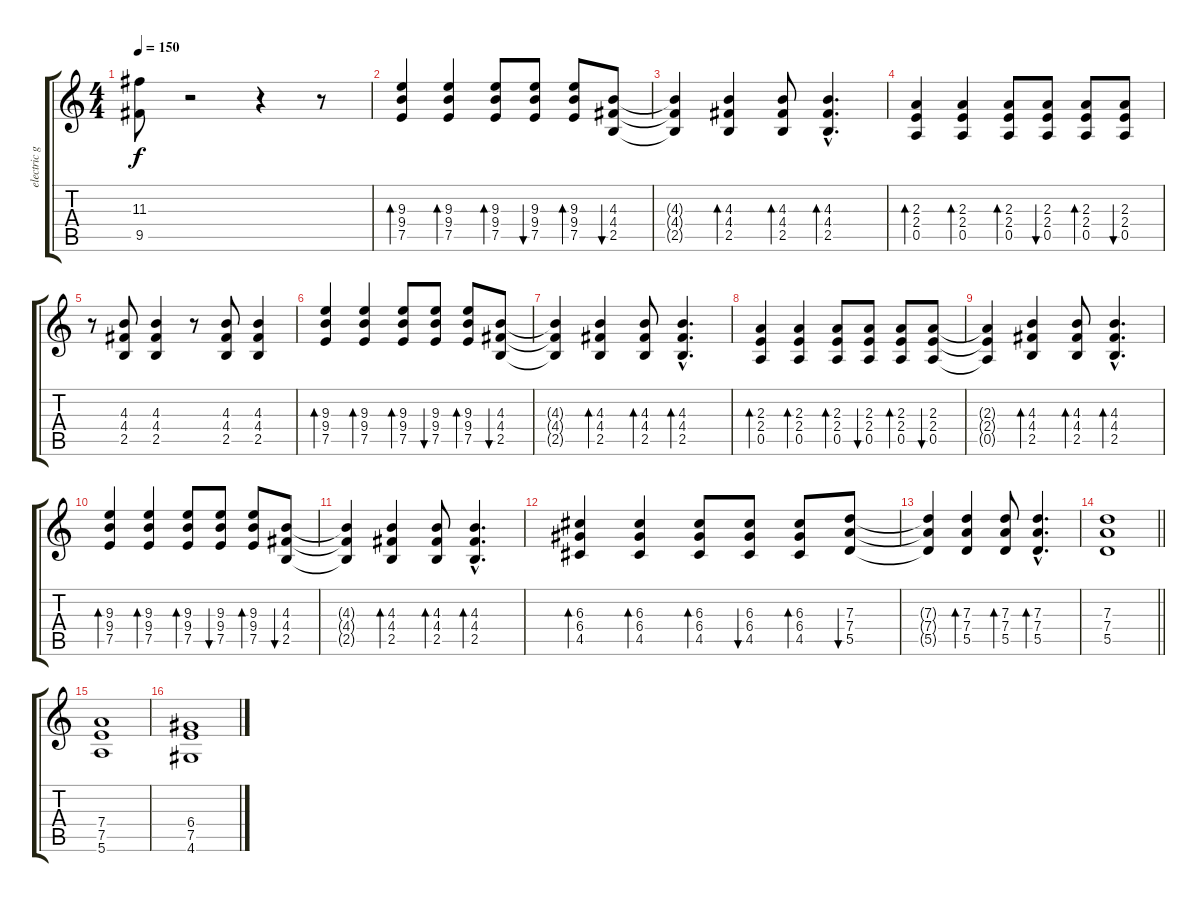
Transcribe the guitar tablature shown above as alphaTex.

\track ("electric guitar" "electric g") {instrument overdrivenguitar}
\staff {score tabs}
\tuning (E4 B3 G3 D3 A2 E2) {hide}
\ts (4 4)
\tempo 150
\clef g2
\ks c
(11.3 9.5).8{dy f} r.2 r.4 r.8 |
(9.3 9.4 7.5).4{bd 60} (9.3 9.4 7.5).4{bd 60} (9.3 9.4 7.5).8{bd 60} (9.3 9.4 7.5).8{bu 60} (9.3 9.4 7.5).8{bd 60} (4.3 4.4 2.5).8{bu 60} |
(4.3{t} 4.4{t} 2.5{t}).4 (4.3 4.4 2.5).4{bd 60} (4.3 4.4 2.5).8{bd 60} (4.3{hac} 4.4{hac} 2.5{hac}).4{d bd 60} |
(2.3 2.4 0.5).4{bd 60} (2.3 2.4 0.5).4{bd 60} (2.3 2.4 0.5).8{bd 60} (2.3 2.4 0.5).8{bu 60} (2.3 2.4 0.5).8{bd 60} (2.3 2.4 0.5).8{bu 60} |
r.8 (4.3 4.4 2.5).8 (4.3 4.4 2.5).4 r.8 (4.3 4.4 2.5).8 (4.3 4.4 2.5).4 |
(9.3 9.4 7.5).4{bd 60} (9.3 9.4 7.5).4{bd 60} (9.3 9.4 7.5).8{bd 60} (9.3 9.4 7.5).8{bu 60} (9.3 9.4 7.5).8{bd 60} (4.3 4.4 2.5).8{bu 60} |
(4.3{t} 4.4{t} 2.5{t}).4 (4.3 4.4 2.5).4{bd 60} (4.3 4.4 2.5).8{bd 60} (4.3{hac} 4.4{hac} 2.5{hac}).4{d bd 60} |
(2.3 2.4 0.5).4{bd 60} (2.3 2.4 0.5).4{bd 60} (2.3 2.4 0.5).8{bd 60} (2.3 2.4 0.5).8{bu 60} (2.3 2.4 0.5).8{bd 60} (2.3 2.4 0.5).8{bu 60} |
(2.3{t} 2.4{t} 0.5{t}).4 (4.3 4.4 2.5).4{bd 60} (4.3 4.4 2.5).8{bd 60} (4.3{hac} 4.4{hac} 2.5{hac}).4{d bd 60} |
(9.3 9.4 7.5).4{bd 60} (9.3 9.4 7.5).4{bd 60} (9.3 9.4 7.5).8{bd 60} (9.3 9.4 7.5).8{bu 60} (9.3 9.4 7.5).8{bd 60} (4.3 4.4 2.5).8{bu 60} |
(4.3{t} 4.4{t} 2.5{t}).4 (4.3 4.4 2.5).4{bd 60} (4.3 4.4 2.5).8{bd 60} (4.3{hac} 4.4{hac} 2.5{hac}).4{d bd 60} |
(6.3 6.4 4.5).4{bd 60} (6.3 6.4 4.5).4{bd 60} (6.3 6.4 4.5).8{bd 60} (6.3 6.4 4.5).8{bu 60} (6.3 6.4 4.5).8{bd 60} (7.3 7.4 5.5).8{bu 60} |
(7.3{t} 7.4{t} 5.5{t}).4 (7.3 7.4 5.5).4{bd 60} (7.3 7.4 5.5).8{bd 60} (7.3{hac} 7.4{hac} 5.5{hac}).4{d bd 60} |
\barLineRight lightlight
(7.3 7.4 5.5).1 |
(7.4 7.5 5.6).1 |
(6.4 7.5 4.6).1
